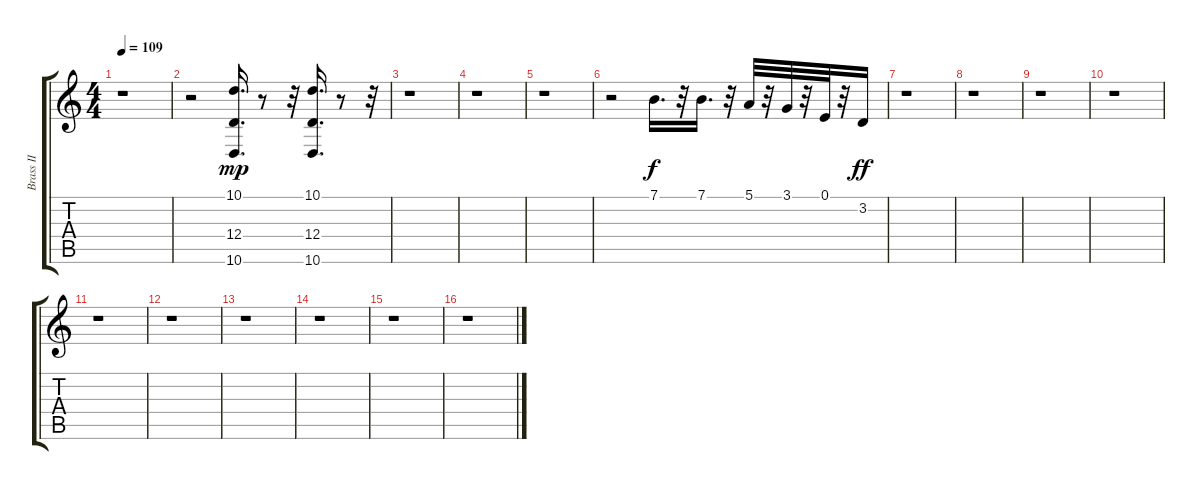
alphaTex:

\track ("Brass II" "Brass II") {instrument altosax}
\staff {score tabs}
\tuning (E4 B3 G3 D3 A2 E2) {hide}
\ts (4 4)
\tempo 109
\clef g2
\ks c
r.1{dy mp} |
r.2 (10.1 12.4 10.6).16{d} r.8 r.32 (10.1 12.4 10.6).16{d} r.8 r.32 |
r.1 |
r.1 |
r.1 |
r.2 7.1.16{d dy f} r.32 7.1.16{d} r.32 5.1.32 r.32 3.1.32 r.32 0.1.32 r.32 3.2.16{dy ff} |
r.1 |
r.1 |
r.1 |
r.1 |
r.1 |
r.1 |
r.1 |
r.1 |
r.1 |
r.1
